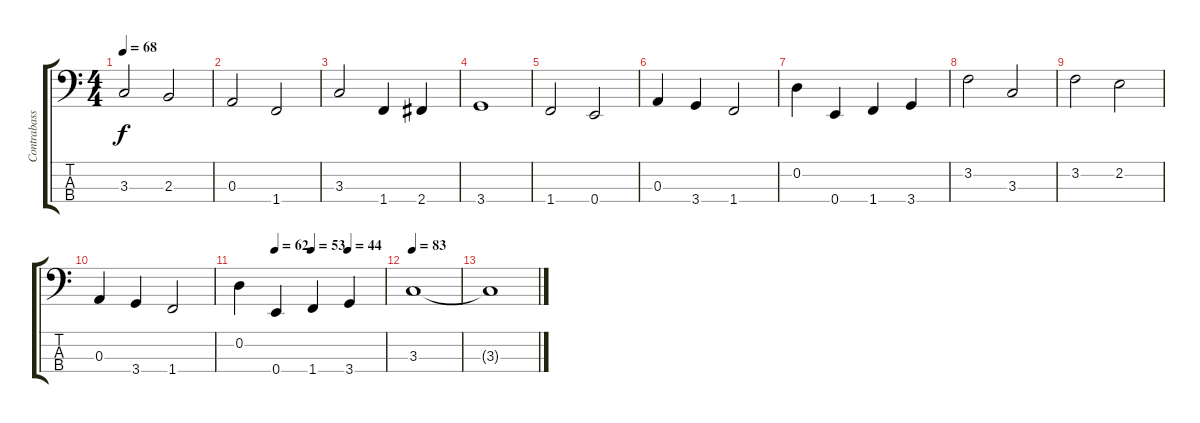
\track ("Contrabass" "Contrabass") {instrument contrabass}
\staff {score tabs}
\tuning (G2 D2 A1 E1) {hide}
\ts (4 4)
\tempo 68
\clef f4
\ks c
3.3.2{dy f} 2.3.2 |
0.3.2 1.4.2 |
3.3.2 1.4.4 2.4.4 |
3.4.1 |
1.4.2 0.4.2 |
0.3.4 3.4.4 1.4.2 |
0.2.4 0.4.4 1.4.4 3.4.4 |
3.2.2 3.3.2 |
3.2.2 2.2.2 |
0.3.4 3.4.4 1.4.2 |
\tempo (62 0.25)
\tempo (53 0.5)
\tempo (38 0.75)
\tempo (44 0.75)
0.2.4 0.4.4 1.4.4 3.4.4 |
\tempo 68
\tempo 83
3.3.1 |
3.3{t}.1
